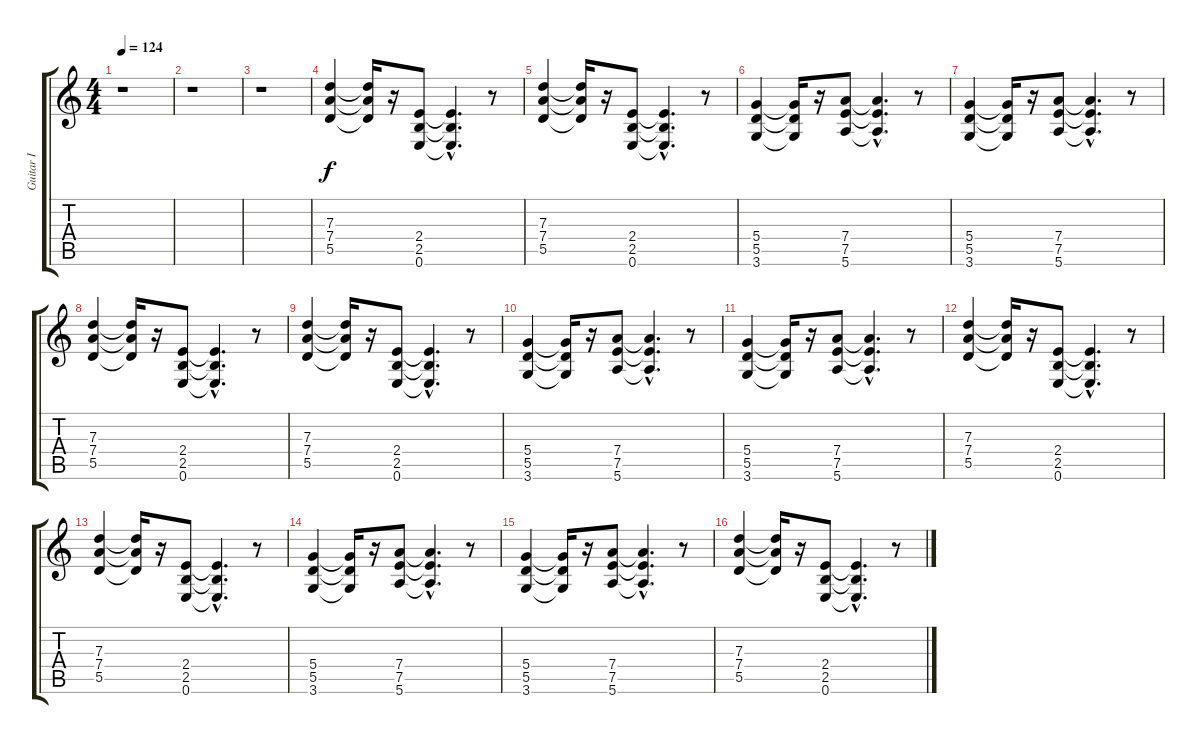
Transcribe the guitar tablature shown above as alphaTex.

\track ("Guitar I" "Guitar I") {instrument overdrivenguitar}
\staff {score tabs}
\tuning (E4 B3 G3 D3 A2 E2) {hide}
\ts (4 4)
\tempo 124
\clef g2
\ks c
r.1{dy f} |
r.1 |
r.1 |
(7.3 7.4 5.5).4 (7.3{t} 7.4{t} 5.5{t}).16 r.16 (2.4 2.5 0.6).8 (2.4{hac t} 2.5{hac t} 0.6{hac t}).4{d} r.8 |
(7.3 7.4 5.5).4 (7.3{t} 7.4{t} 5.5{t}).16 r.16 (2.4 2.5 0.6).8 (2.4{hac t} 2.5{hac t} 0.6{hac t}).4{d} r.8 |
(5.4 5.5 3.6).4 (5.4{t} 5.5{t} 3.6{t}).16 r.16 (7.4 7.5 5.6).8 (7.4{hac t} 7.5{hac t} 5.6{hac t}).4{d} r.8 |
(5.4 5.5 3.6).4 (5.4{t} 5.5{t} 3.6{t}).16 r.16 (7.4 7.5 5.6).8 (7.4{hac t} 7.5{hac t} 5.6{hac t}).4{d} r.8 |
(7.3 7.4 5.5).4 (7.3{t} 7.4{t} 5.5{t}).16 r.16 (2.4 2.5 0.6).8 (2.4{hac t} 2.5{hac t} 0.6{hac t}).4{d} r.8 |
(7.3 7.4 5.5).4 (7.3{t} 7.4{t} 5.5{t}).16 r.16 (2.4 2.5 0.6).8 (2.4{hac t} 2.5{hac t} 0.6{hac t}).4{d} r.8 |
(5.4 5.5 3.6).4 (5.4{t} 5.5{t} 3.6{t}).16 r.16 (7.4 7.5 5.6).8 (7.4{hac t} 7.5{hac t} 5.6{hac t}).4{d} r.8 |
(5.4 5.5 3.6).4 (5.4{t} 5.5{t} 3.6{t}).16 r.16 (7.4 7.5 5.6).8 (7.4{hac t} 7.5{hac t} 5.6{hac t}).4{d} r.8 |
(7.3 7.4 5.5).4 (7.3{t} 7.4{t} 5.5{t}).16 r.16 (2.4 2.5 0.6).8 (2.4{hac t} 2.5{hac t} 0.6{hac t}).4{d} r.8 |
(7.3 7.4 5.5).4 (7.3{t} 7.4{t} 5.5{t}).16 r.16 (2.4 2.5 0.6).8 (2.4{hac t} 2.5{hac t} 0.6{hac t}).4{d} r.8 |
(5.4 5.5 3.6).4 (5.4{t} 5.5{t} 3.6{t}).16 r.16 (7.4 7.5 5.6).8 (7.4{hac t} 7.5{hac t} 5.6{hac t}).4{d} r.8 |
(5.4 5.5 3.6).4 (5.4{t} 5.5{t} 3.6{t}).16 r.16 (7.4 7.5 5.6).8 (7.4{hac t} 7.5{hac t} 5.6{hac t}).4{d} r.8 |
(7.3 7.4 5.5).4 (7.3{t} 7.4{t} 5.5{t}).16 r.16 (2.4 2.5 0.6).8 (2.4{hac t} 2.5{hac t} 0.6{hac t}).4{d} r.8
